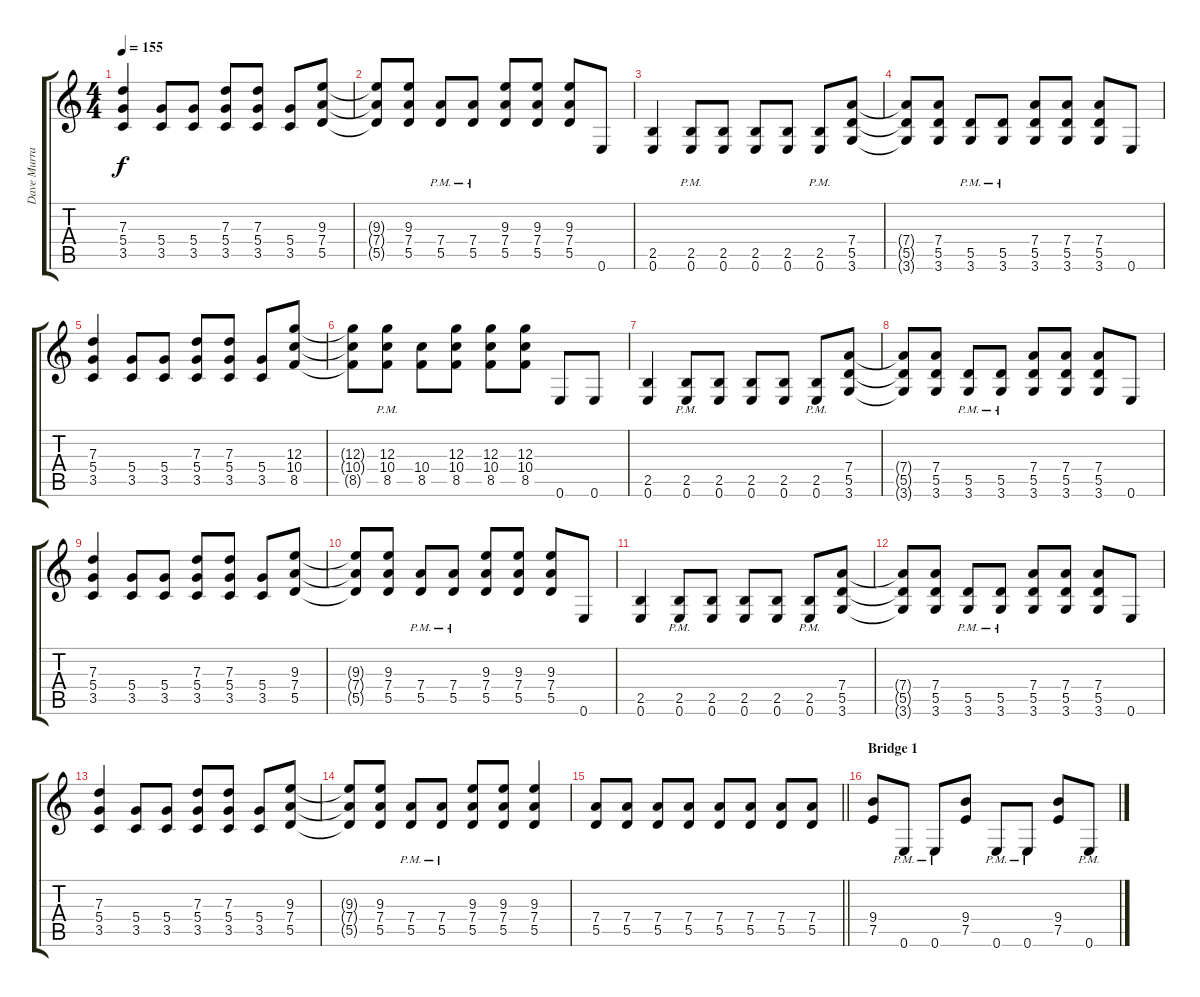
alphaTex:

\track ("Dave Murray" "Dave Murra") {instrument overdrivenguitar}
\staff {score tabs}
\tuning (E4 B3 G3 D3 A2 E2) {hide}
\ts (4 4)
\tempo 155
\clef g2
\ks c
(7.3 5.4 3.5).4{dy f} (5.4 3.5).8 (5.4 3.5).8 (7.3 5.4 3.5).8 (7.3 5.4 3.5).8 (5.4 3.5).8 (9.3 7.4 5.5).8 |
(9.3{t} 7.4{t} 5.5{t}).8 (9.3 7.4 5.5).8 (7.4{pm} 5.5{pm}).8 (7.4{pm} 5.5{pm}).8 (9.3 7.4 5.5).8 (9.3 7.4 5.5).8 (9.3 7.4 5.5).8 0.6.8 |
(2.5 0.6).4 (2.5{pm} 0.6{pm}).8 (2.5 0.6).8 (2.5 0.6).8 (2.5 0.6).8 (2.5{pm} 0.6{pm}).8 (7.4 5.5 3.6).8 |
(7.4{t} 5.5{t} 3.6{t}).8 (7.4 5.5 3.6).8 (5.5{pm} 3.6{pm}).8 (5.5{pm} 3.6{pm}).8 (7.4 5.5 3.6).8 (7.4 5.5 3.6).8 (7.4 5.5 3.6).8 0.6.8 |
(7.3 5.4 3.5).4 (5.4 3.5).8 (5.4 3.5).8 (7.3 5.4 3.5).8 (7.3 5.4 3.5).8 (5.4 3.5).8 (12.3 10.4 8.5).8 |
(12.3{t} 10.4{t} 8.5{t}).8 (12.3{pm} 10.4{pm} 8.5{pm}).8 (10.4 8.5).8 (12.3 10.4 8.5).8 (12.3 10.4 8.5).8 (12.3 10.4 8.5).8 0.6.8 0.6.8 |
(2.5 0.6).4 (2.5{pm} 0.6{pm}).8 (2.5 0.6).8 (2.5 0.6).8 (2.5 0.6).8 (2.5{pm} 0.6{pm}).8 (7.4 5.5 3.6).8 |
(7.4{t} 5.5{t} 3.6{t}).8 (7.4 5.5 3.6).8 (5.5{pm} 3.6{pm}).8 (5.5{pm} 3.6{pm}).8 (7.4 5.5 3.6).8 (7.4 5.5 3.6).8 (7.4 5.5 3.6).8 0.6.8 |
(7.3 5.4 3.5).4 (5.4 3.5).8 (5.4 3.5).8 (7.3 5.4 3.5).8 (7.3 5.4 3.5).8 (5.4 3.5).8 (9.3 7.4 5.5).8 |
(9.3{t} 7.4{t} 5.5{t}).8 (9.3 7.4 5.5).8 (7.4{pm} 5.5{pm}).8 (7.4{pm} 5.5{pm}).8 (9.3 7.4 5.5).8 (9.3 7.4 5.5).8 (9.3 7.4 5.5).8 0.6.8 |
(2.5 0.6).4 (2.5{pm} 0.6{pm}).8 (2.5 0.6).8 (2.5 0.6).8 (2.5 0.6).8 (2.5{pm} 0.6{pm}).8 (7.4 5.5 3.6).8 |
(7.4{t} 5.5{t} 3.6{t}).8 (7.4 5.5 3.6).8 (5.5{pm} 3.6{pm}).8 (5.5{pm} 3.6{pm}).8 (7.4 5.5 3.6).8 (7.4 5.5 3.6).8 (7.4 5.5 3.6).8 0.6.8 |
(7.3 5.4 3.5).4 (5.4 3.5).8 (5.4 3.5).8 (7.3 5.4 3.5).8 (7.3 5.4 3.5).8 (5.4 3.5).8 (9.3 7.4 5.5).8 |
(9.3{t} 7.4{t} 5.5{t}).8 (9.3 7.4 5.5).8 (7.4{pm} 5.5{pm}).8 (7.4{pm} 5.5{pm}).8 (9.3 7.4 5.5).8 (9.3 7.4 5.5).8 (9.3 7.4 5.5).4 |
\barLineRight lightlight
(7.4 5.5).8 (7.4 5.5).8 (7.4 5.5).8 (7.4 5.5).8 (7.4 5.5).8 (7.4 5.5).8 (7.4 5.5).8 (7.4 5.5).8 |
\section ("" "Bridge 1")
(9.4 7.5).8 0.6{pm}.8 0.6{pm}.8 (9.4 7.5).8 0.6{pm}.8 0.6{pm}.8 (9.4 7.5).8 0.6{pm}.8
